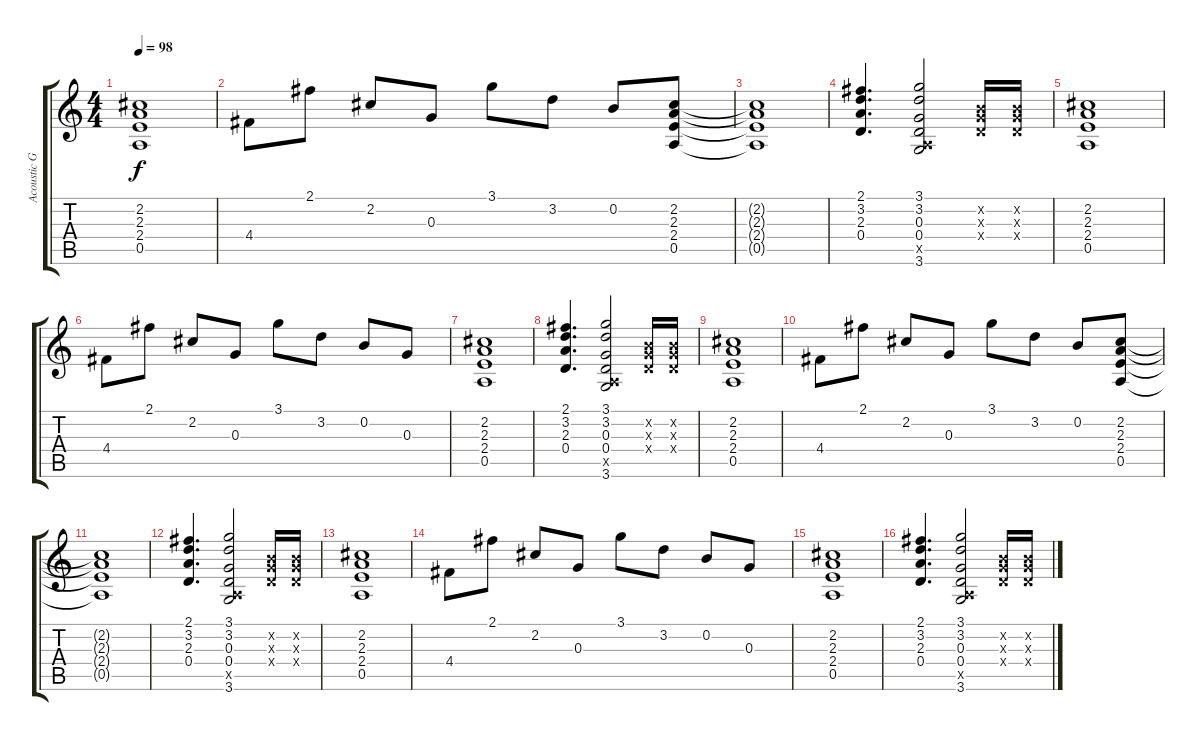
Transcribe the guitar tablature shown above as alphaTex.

\track ("Acoustic Guitar" "Acoustic G") {instrument acousticguitarsteel}
\staff {score tabs}
\tuning (E4 B3 G3 D3 A2 E2) {hide}
\ts (4 4)
\tempo 98
\clef g2
\ks c
(2.2 2.3 2.4 0.5).1{dy f} |
4.4.8 2.1.8 2.2.8 0.3.8 3.1.8 3.2.8 0.2.8 (2.2 2.3 2.4 0.5).8 |
(2.2{t} 2.3{t} 2.4{t} 0.5{t}).1 |
(2.1 3.2 2.3 0.4).4{d} (3.1 3.2 0.3 0.4 0.5{x} 3.6).2 (0.2{x} 0.3{x} 0.4{x}).16 (0.2{x} 0.3{x} 0.4{x}).16 |
(2.2 2.3 2.4 0.5).1 |
4.4.8 2.1.8 2.2.8 0.3.8 3.1.8 3.2.8 0.2.8 0.3.8 |
(2.2 2.3 2.4 0.5).1 |
(2.1 3.2 2.3 0.4).4{d} (3.1 3.2 0.3 0.4 0.5{x} 3.6).2 (0.2{x} 0.3{x} 0.4{x}).16 (0.2{x} 0.3{x} 0.4{x}).16 |
(2.2 2.3 2.4 0.5).1 |
4.4.8 2.1.8 2.2.8 0.3.8 3.1.8 3.2.8 0.2.8 (2.2 2.3 2.4 0.5).8 |
(2.2{t} 2.3{t} 2.4{t} 0.5{t}).1 |
(2.1 3.2 2.3 0.4).4{d} (3.1 3.2 0.3 0.4 0.5{x} 3.6).2 (0.2{x} 0.3{x} 0.4{x}).16 (0.2{x} 0.3{x} 0.4{x}).16 |
(2.2 2.3 2.4 0.5).1 |
4.4.8 2.1.8 2.2.8 0.3.8 3.1.8 3.2.8 0.2.8 0.3.8 |
(2.2 2.3 2.4 0.5).1 |
(2.1 3.2 2.3 0.4).4{d} (3.1 3.2 0.3 0.4 0.5{x} 3.6).2 (0.2{x} 0.3{x} 0.4{x}).16 (0.2{x} 0.3{x} 0.4{x}).16
